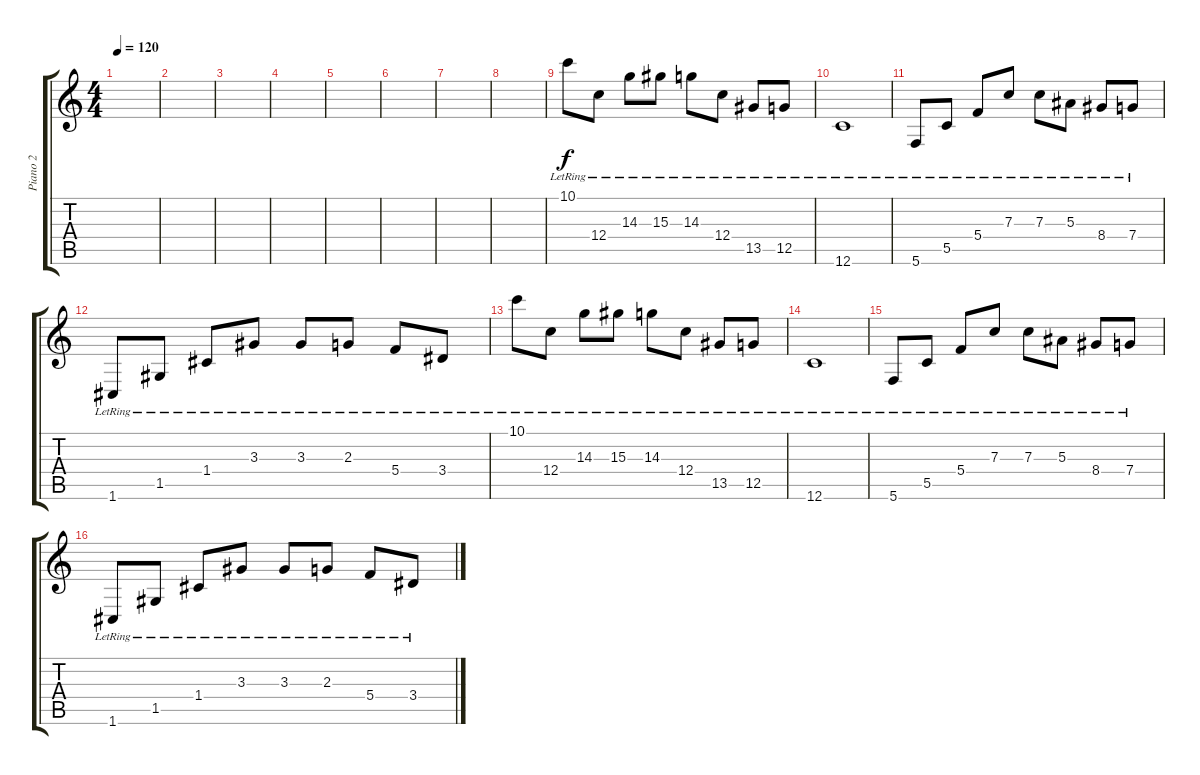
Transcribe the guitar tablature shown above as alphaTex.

\track ("Piano 2" "Piano 2") {instrument acousticgrandpiano}
\staff {score tabs}
\tuning (D5 A4 F4 C4 G3 C3) {hide}
\ts (4 4)
\tempo 120
\clef g2
\ks c
|
|
|
|
|
|
|
|
10.1{lr}.8 12.4{lr}.8 14.3{lr}.8 15.3{lr}.8 14.3{lr}.8 12.4{lr}.8 13.5{lr}.8 12.5{lr}.8 |
12.6{lr}.1 |
5.6{lr}.8 5.5{lr}.8 5.4{lr}.8 7.3{lr}.8 7.3{lr}.8 5.3{lr}.8 8.4{lr}.8 7.4{lr}.8 |
1.6{lr}.8 1.5{lr}.8 1.4{lr}.8 3.3{lr}.8 3.3{lr}.8 2.3{lr}.8 5.4{lr}.8 3.4{lr}.8 |
10.1{lr}.8 12.4{lr}.8 14.3{lr}.8 15.3{lr}.8 14.3{lr}.8 12.4{lr}.8 13.5{lr}.8 12.5{lr}.8 |
12.6{lr}.1 |
5.6{lr}.8 5.5{lr}.8 5.4{lr}.8 7.3{lr}.8 7.3{lr}.8 5.3{lr}.8 8.4{lr}.8 7.4{lr}.8 |
1.6{lr}.8 1.5{lr}.8 1.4{lr}.8 3.3{lr}.8 3.3{lr}.8 2.3{lr}.8 5.4{lr}.8 3.4{lr}.8
